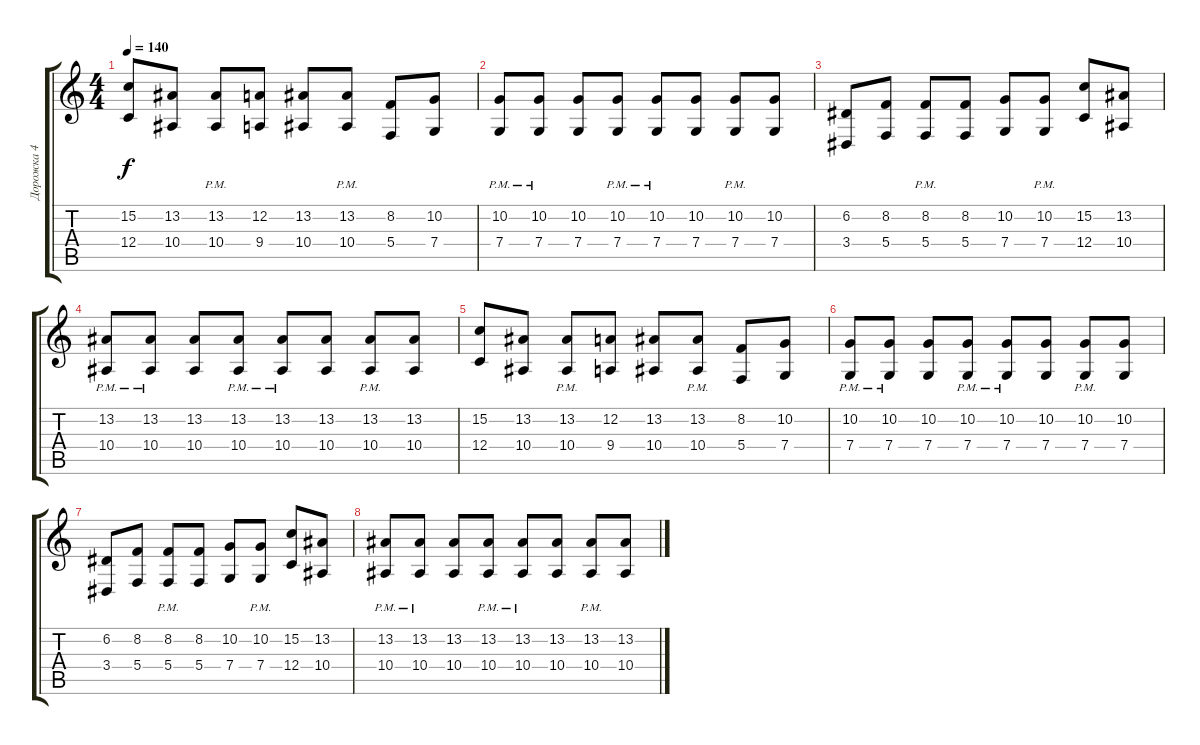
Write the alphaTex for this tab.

\track ("Дорожка 4" "Дорожка 4") {instrument lead2sawtooth}
\staff {score tabs}
\tuning (D4 A3 F3 C3 G2 C2) {hide}
\ts (4 4)
\tempo 140
\clef g2
\ks c
(15.2 12.4).8{dy f volume 14} (13.2 10.4).8 (13.2{pm} 10.4{pm}).8 (12.2 9.4).8 (13.2 10.4).8 (13.2{pm} 10.4{pm}).8 (8.2 5.4).8 (10.2 7.4).8 |
(10.2{pm} 7.4{pm}).8 (10.2{pm} 7.4{pm}).8 (10.2 7.4).8 (10.2{pm} 7.4{pm}).8 (10.2{pm} 7.4{pm}).8 (10.2 7.4).8 (10.2{pm} 7.4{pm}).8 (10.2 7.4).8 |
(6.2 3.4).8 (8.2 5.4).8 (8.2 5.4{pm}).8 (8.2 5.4).8 (10.2 7.4).8 (10.2 7.4{pm}).8 (15.2 12.4).8 (13.2 10.4).8 |
(13.2{pm} 10.4{pm}).8 (13.2{pm} 10.4{pm}).8 (13.2 10.4).8 (13.2{pm} 10.4{pm}).8 (13.2{pm} 10.4{pm}).8 (13.2 10.4).8 (13.2{pm} 10.4{pm}).8 (13.2 10.4).8 |
(15.2 12.4).8{volume 14} (13.2 10.4).8 (13.2{pm} 10.4{pm}).8 (12.2 9.4).8 (13.2 10.4).8 (13.2{pm} 10.4{pm}).8 (8.2 5.4).8 (10.2 7.4).8 |
(10.2{pm} 7.4{pm}).8 (10.2{pm} 7.4{pm}).8 (10.2 7.4).8 (10.2{pm} 7.4{pm}).8 (10.2{pm} 7.4{pm}).8 (10.2 7.4).8 (10.2{pm} 7.4{pm}).8 (10.2 7.4).8 |
(6.2 3.4).8 (8.2 5.4).8 (8.2 5.4{pm}).8 (8.2 5.4).8 (10.2 7.4).8 (10.2 7.4{pm}).8 (15.2 12.4).8 (13.2 10.4).8 |
(13.2{pm} 10.4{pm}).8 (13.2{pm} 10.4{pm}).8 (13.2 10.4).8 (13.2{pm} 10.4{pm}).8 (13.2{pm} 10.4{pm}).8 (13.2 10.4).8 (13.2{pm} 10.4{pm}).8 (13.2 10.4).8
